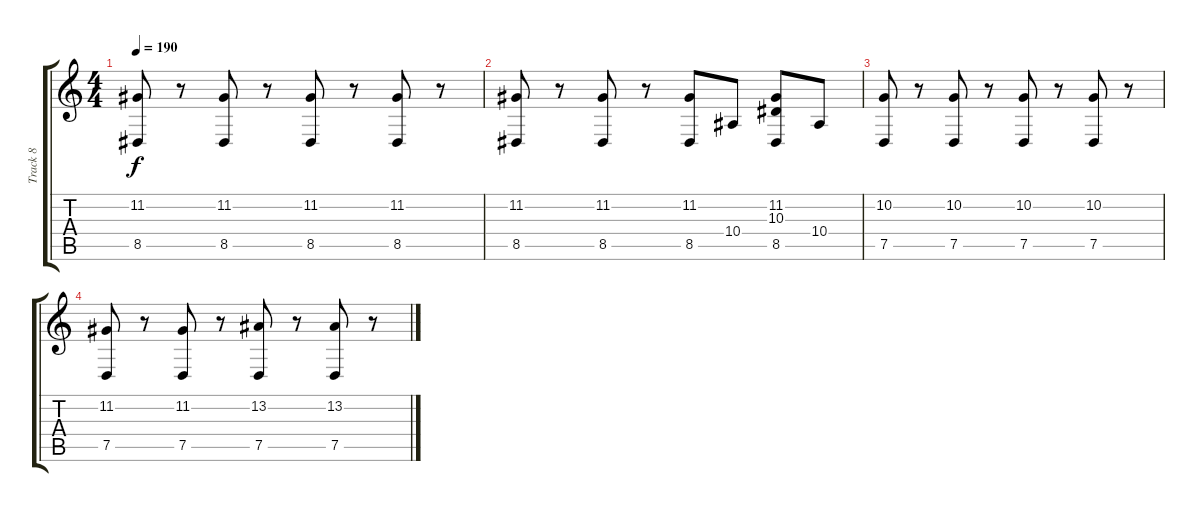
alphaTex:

\track ("Track 8" "Track 8") {instrument pizzicatostrings}
\staff {score tabs}
\tuning (D4 A3 F3 C3 G2 C2) {hide}
\ts (4 4)
\tempo 190
\clef g2
\ks c
(11.2 8.5).8{dy f} r.8 (11.2 8.5).8 r.8 (11.2 8.5).8 r.8 (11.2 8.5).8 r.8 |
(11.2 8.5).8 r.8 (11.2 8.5).8 r.8 (11.2 8.5).8 10.4.8 (11.2 10.3 8.5).8 10.4.8 |
(10.2 7.5).8 r.8 (10.2 7.5).8 r.8 (10.2 7.5).8 r.8 (10.2 7.5).8 r.8 |
(11.2 7.5).8 r.8 (11.2 7.5).8 r.8 (13.2 7.5).8 r.8 (13.2 7.5).8 r.8
